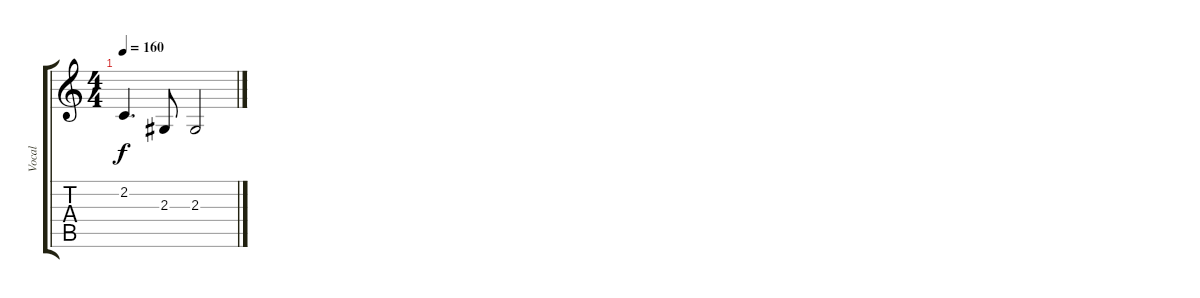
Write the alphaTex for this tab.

\track ("Vocal" "Vocal") {instrument choiraahs}
\staff {score tabs}
\tuning (Eb4 Bb3 Gb3 Db3 Ab2 Eb2) {hide}
\ts (4 4)
\tempo 160
\clef g2
\ks c
2.2.4{d dy f} 2.3.8 2.3.2
